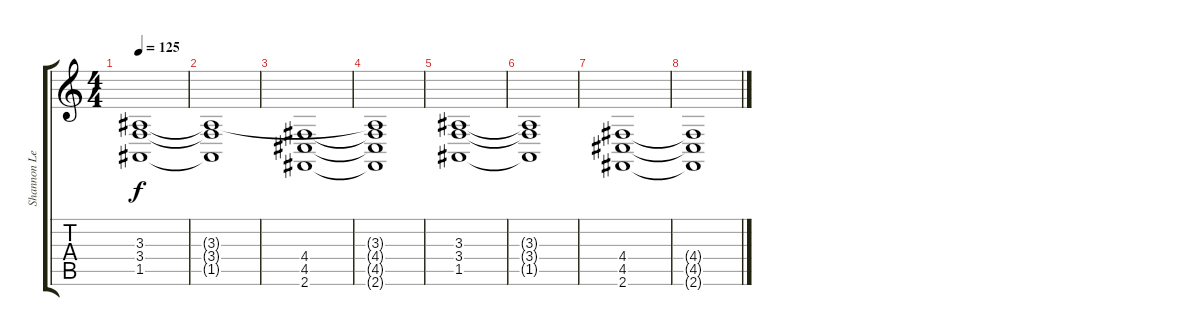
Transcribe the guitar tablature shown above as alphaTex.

\track ("Shannon Leto" "Shannon Le") {instrument brightacousticpiano}
\staff {score tabs}
\tuning (E4 B3 G3 D3 A2 E2) {hide}
\ts (4 4)
\tempo 125
\clef g2
\ks c
(3.3 3.4 1.5).1{dy f} |
(3.3{t} 3.4{t} 1.5{t}).1 |
(4.4 4.5 2.6).1 |
(3.3{t} 4.4{t} 4.5{t} 2.6{t}).1 |
(3.3 3.4 1.5).1 |
(3.3{t} 3.4{t} 1.5{t}).1 |
(4.4 4.5 2.6).1 |
(4.4{t} 4.5{t} 2.6{t}).1
